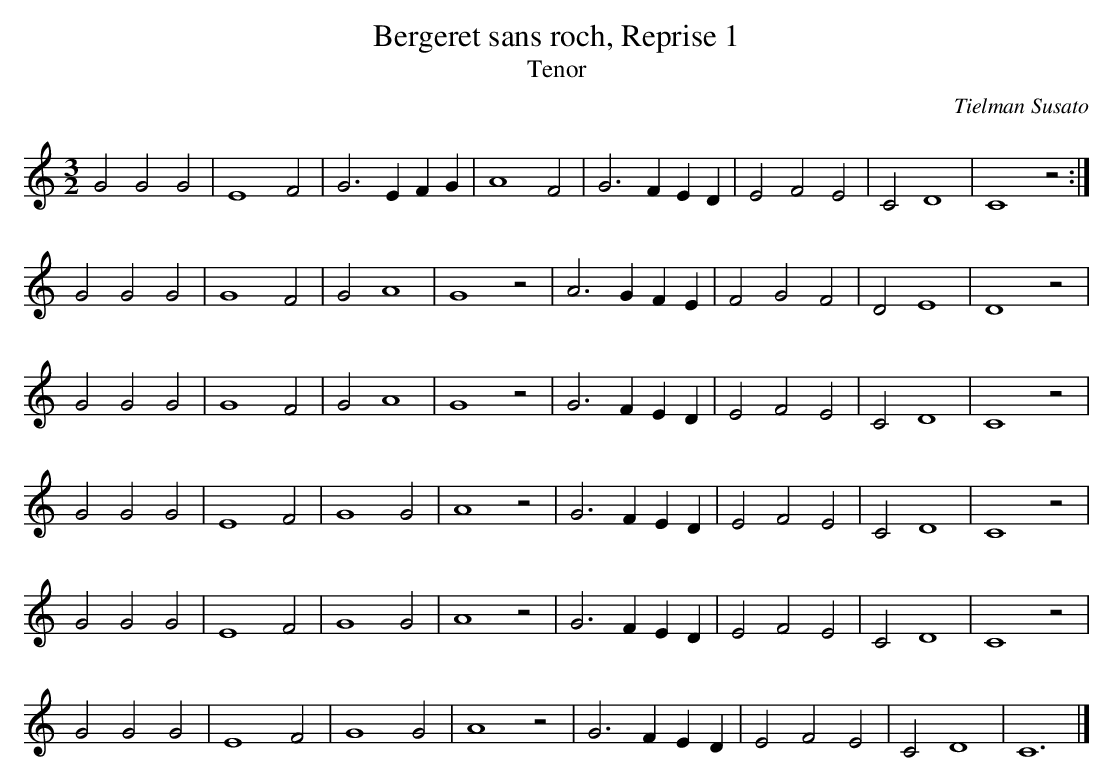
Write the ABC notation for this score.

X:1
T:Bergeret sans roch, Reprise 1
C:Tielman Susato
M:3/2
L:1/2
T: Tenor
K:C -8va
GGG|E2F|G>E F/2G/2|A2F|G>F E/2D/2|EFE|CD2|C2z:|
GGG|G2F|GA2|G2z|A>G F/2E/2|FGF|DE2|D2z|
GGG|G2F|GA2|G2z|G>F E/2D/2|EFE|CD2|C2z|
GGG|E2F|G2G|A2z|G>F E/2D/2|EFE|CD2|C2z|
GGG|E2F|G2G|A2z|G>F E/2D/2|EFE|CD2|C2z|
GGG|E2F|G2G|A2z|G>F E/2D/2|EFE|CD2|C3|]
